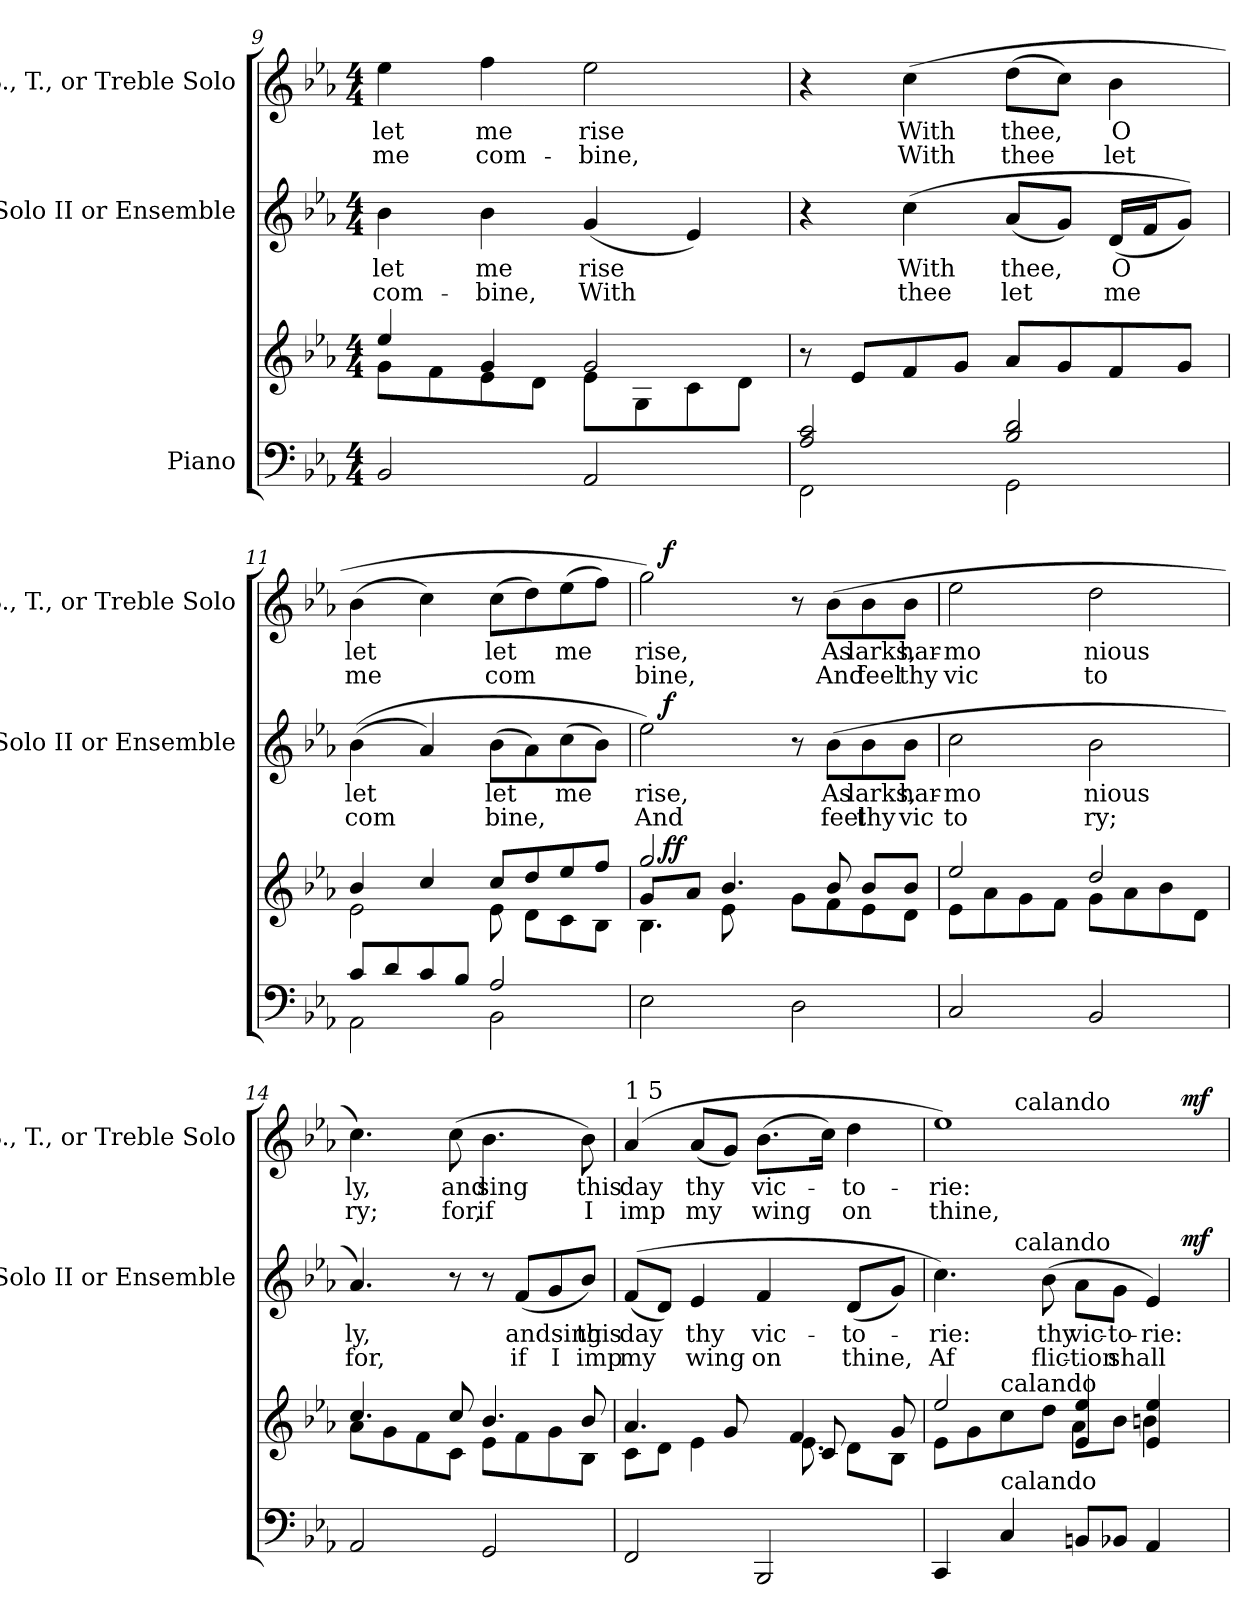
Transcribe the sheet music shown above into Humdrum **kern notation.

**kern	**kern	**dynam	**kern	**text	**text	**dynam	**kern	**text	**text	**dynam
*part3	*part3	*part3	*part2	*part2	*part2	*part2	*part1	*part1	*part1	*part1
*staff4	*staff3	*staff3/4	*staff2	*staff2	*staff2	*staff2	*staff1	*staff1	*staff1	*staff1
*I"Piano	*	*	*I"Solo II or Ensemble	*	*	*	*I"S., T., or Treble Solo	*	*	*
*	*	*	*I'Solo II or Ensemble	*	*	*	*I'S., T., or Treble Solo	*	*	*
*clefF4	*clefG2	*	*clefG2	*	*	*	*clefG2	*	*	*
*k[b-e-a-]	*k[b-e-a-]	*	*k[b-e-a-]	*	*	*	*k[b-e-a-]	*	*	*
*E-:	*E-:	*	*E-:	*	*	*	*E-:	*	*	*
*M4/4	*M4/4	*	*M4/4	*	*	*	*M4/4	*	*	*
=9	=9	=9	=9	=9	=9	=9	=9	=9	=9	=9
*	*^	*	*	*	*	*	*	*	*	*
!	!	!	!	!	!LO:LY:b	!LO:LY:b	!	!	!LO:LY:b	!LO:LY:b	!
2BB-/	8g\L	4ee-/	.	4b-\	let	com-	.	4ee-\	let	me	.
.	8f\	.	.	.	.	.	.	.	.	.	.
!	!	!	!	!	!LO:LY:b	!LO:LY:b	!	!	!LO:LY:b	!LO:LY:b	!
.	8e-\	4g/	.	4b-\	me	-bine,	.	4ff\	me	com-	.
.	8d\J	.	.	.	.	.	.	.	.	.	.
!	!	!	!	!	!LO:LY:b	!LO:LY:b	!	!	!LO:LY:b	!LO:LY:b	!
2AA-/	8e-\L	2g/	.	(<4g/	rise	With	.	2ee-\	rise	-bine,	.
.	8G\	.	.	.	.	.	.	.	.	.	.
.	8c\	.	.	4e-/)	.	.	.	.	.	.	.
.	8d\J	.	.	.	.	.	.	.	.	.	.
*	*v	*v	*	*	*	*	*	*	*	*	*
=10	=10	=10	=10	=10	=10	=10	=10	=10	=10	=10
*^	*	*	*	*	*	*	*	*	*	*
2A-/ 2c/	2FF\	8r	.	4r	.	.	.	4r	.	.	.
.	.	8e-/L	.	.	.	.	.	.	.	.	.
!	!	!	!	!	!LO:LY:b	!LO:LY:b	!	!	!LO:LY:b	!LO:LY:b	!
.	.	8f/	.	(>4cc\	With	thee	.	(>4cc\	With	With	.
.	.	8g/J	.	.	.	.	.	.	.	.	.
!	!	!	!	!	!LO:LY:b	!LO:LY:b	!	!	!LO:LY:b	!LO:LY:b	!
2B-/ 2d/	2GG\	8a-/L	.	(<8a-/L	thee,	let	.	(<8dd\L	thee,	thee	.
.	.	8g/	.	8g/J)	.	.	.	8cc\J)	.	.	.
!	!	!	!	!	!LO:LY:b	!LO:LY:b	!	!	!LO:LY:b	!LO:LY:b	!
.	.	8f/	.	(<16d/LL	O	me	.	4b-\	O	let	.
.	.	.	.	16f/J	.	.	.	.	.	.	.
.	.	8g/J	.	8g/J))	.	.	.	.	.	.	.
!!LO:PB:g=z
=11	=11	=11	=11	=11	=11	=11	=11	=11	=11	=11	=11
*	*	*^	*	*	*	*	*	*	*	*	*
*	*	*	*^	*	*	*	*	*	*	*	*	*
!	!	!	!	!	!	!	!LO:LY:b	!LO:LY:b	!	!	!LO:LY:b	!LO:LY:b	!
2AA-\	8c/L	2ryy	2e-\	4b-/	.	(<(>4b-\	let	com	.	(>4b-\	let	me	.
.	8d/	.	.	.	.	.	.	.	.	.	.	.	.
.	8c/	.	.	4cc/	.	4a-/)	.	.	.	4cc\)	.	.	.
.	8B-/J	.	.	.	.	.	.	.	.	.	.	.	.
!	!	!	!	!	!	!	!LO:LY:b	!LO:LY:b	!	!	!LO:LY:b	!LO:LY:b	!
2A-/	2BB-\	8e-\	2ryy	8cc/L	.	(>8b-\L	let	bine,	.	(>8cc\L	let	com	.
.	.	8d\L	.	8dd/	.	8a-\)	.	.	.	8dd\)	.	.	.
!	!	!	!	!	!	!	!LO:LY:b	!	!	!	!LO:LY:b	!	!
.	.	8c\	.	8ee-/	.	(>8cc\	me	.	.	(>8ee-\	me	.	.
.	.	8B-\J	.	8ff/J	.	8b-\J)	.	.	.	8ff\J)	.	.	.
*v	*v	*	*	*	*	*	*	*	*	*	*	*	*
=12	=12	=12	=12	=12	=12	=12	=12	=12	=12	=12	=12	=12
*	*	*	*^	*	*	*	*	*	*	*	*	*
!	!	!	!	!	!	!	!LO:LY:b	!LO:LY:b	!	!	!LO:LY:b	!LO:LY:b	!
*	*	*	*	*	*	*^	*	*	*	*^	*	*	*
2E-\	16ryy	2gg/	8g/L	4.B-\	.	2ee-\)	16ryy	rise,	And	.	2gg\)	16ryy	rise,	bine,	.
!	!	!	!	!	!LO:DY:b	!	!	!	!	!	!	!	!	!	!
!	!	!	!	!	!LO:DY:n=1:a	!	!	!	!	!LO:DY:a	!	!	!	!	!LO:DY:a
.	8.ryy	.	.	.	f f	.	2...ryy	.	.	f	.	2...ryy	.	.	f
.	.	.	8a-/J	.	.	.	.	.	.	.	.	.	.	.	.
.	8e-\	.	4.b-/	.	.	.	.	.	.	.	.	.	.	.	.
.	8ryy	.	.	2ryy	.	.	.	.	.	.	.	.	.	.	.
2D\	8g\L	2ryy	.	.	.	8r	.	.	.	.	8r	.	.	.	.
!	!	!	!	!	!	!	!	!LO:LY:b	!LO:LY:b	!	!	!	!LO:LY:b	!LO:LY:b	!
.	8f\	.	8b-/	.	.	(>8b-\L	.	As	feel	.	(>8b-\L	.	As	And	.
!	!	!	!	!	!	!	!	!LO:LY:b	!LO:LY:b	!	!	!	!LO:LY:b	!LO:LY:b	!
.	8e-\	.	8b-/L	.	.	8b-\	.	larks,	thy	.	8b-\	.	larks,	feel	.
!	!	!	!	!	!	!	!	!LO:LY:b	!LO:LY:b	!	!	!	!LO:LY:b	!LO:LY:b	!
.	8d\J	.	8b-/J	8ryy	.	8b-\J	.	har-	vic	.	8b-\J	.	har-	thy	.
=13	=13	=13	=13	=13	=13	=13	=13	=13	=13	=13	=13	=13	=13	=13	=13
!	!	!	!	!	!	!	!	!LO:LY:b	!LO:LY:b	!	!	!	!LO:LY:b	!LO:LY:b	!
*	*	*v	*v	*v	*	*	*	*	*	*	*v	*v	*	*	*
*	*	*	*	*v	*v	*	*	*	*	*	*	*
2C/	2ee-/	8e-\L	.	2cc\	-mo	to	.	2ee-\	-mo	vic	.
.	.	8a-\	.	.	.	.	.	.	.	.	.
.	.	8g\	.	.	.	.	.	.	.	.	.
.	.	8f\J	.	.	.	.	.	.	.	.	.
!	!	!	!	!	!LO:LY:b	!LO:LY:b	!	!	!LO:LY:b	!LO:LY:b	!
2BB-/	2dd/	8g\L	.	2b-\	nious	ry;	.	2dd\	nious	to	.
.	.	8a-\	.	.	.	.	.	.	.	.	.
.	.	8b-\	.	.	.	.	.	.	.	.	.
.	.	8d\J	.	.	.	.	.	.	.	.	.
=14	=14	=14	=14	=14	=14	=14	=14	=14	=14	=14	=14
!	!	!	!	!	!LO:LY:b	!LO:LY:b	!	!	!LO:LY:b	!LO:LY:b	!
2AA-/	8a-\L	4.cc/	.	4.a-/)	ly,	for,	.	4.cc\)	ly,	ry;	.
.	8g\	.	.	.	.	.	.	.	.	.	.
.	8f\	.	.	.	.	.	.	.	.	.	.
!	!	!	!	!	!	!	!	!	!LO:LY:b	!LO:LY:b	!
.	8c\J	8cc/	.	8r	.	.	.	(>8cc\	and	for,	.
!	!	!	!	!	!	!	!	!	!LO:LY:b	!LO:LY:b	!
2GG/	8e-\L	4.b-/	.	8r	.	.	.	4.b-\	sing	if	.
!	!	!	!	!	!LO:LY:b	!LO:LY:b	!	!	!	!	!
.	8f\	.	.	(>8f/L	andsing	if	.	.	.	.	.
!	!	!	!	!	!	!LO:LY:b	!	!	!	!	!
.	8g\	.	.	8g/	.	I	.	.	.	.	.
!	!	!	!	!	!LO:LY:b	!LO:LY:b	!	!	!LO:LY:b	!LO:LY:b	!
.	8B-\J	8b-/	.	8b-/J)	this	imp	.	8b-\)	this	I	.
!!LO:LB:g=z
=15	=15	=15	=15	=15	=15	=15	=15	=15	=15	=15	=15
*	*^	*^	*	*	*	*	*	*	*	*	*
!	!	!	!	!	!	!	!	!	!	!LO:TX:a:t=1 5	!	!	!
!	!	!	!	!	!	!	!LO:LY:b	!LO:LY:b	!	!	!LO:LY:b	!LO:LY:b	!
2FF/	4.a-/	8c\L	2ryy	2ryy	.	(<(>8f/L	day	my	.	(4a-/	day	imp	.
.	.	8d\J	.	.	.	8d/J)	.	.	.	.	.	.	.
!	!	!	!	!	!	!	!LO:LY:b	!LO:LY:b	!	!	!LO:LY:b	!LO:LY:b	!
.	.	4e-\	.	.	.	4e-/	thy	wing	.	(<8a-/L	thy	my	.
.	8g/	.	.	.	.	.	.	.	.	8g/J)	.	.	.
!	!	!	!	!	!	!	!LO:LY:b	!LO:LY:b	!	!	!LO:LY:b	!LO:LY:b	!
2BBB-/	8ryy	4ryy	8ryy	8.ryy	.	4f/	vic-	on	.	(>8.b-\L	vic-	wing	.
.	4f/	.	8.e-\	.	.	.	.	.	.	.	.	.	.
.	.	.	.	8c/	.	.	.	.	.	16cc\Jk)	.	.	.
!	!	!	!	!	!	!	!LO:LY:b	!LO:LY:b	!	!	!LO:LY:b	!LO:LY:b	!
.	.	8d\L	.	.	.	(<8d/L	-to-	thine,	.	4dd\	-to-	on	.
.	.	.	8.ryy	8.ryy	.	.	.	.	.	.	.	.	.
.	8g/	8B-\J	.	.	.	8g/J)	.	.	.	.	.	.	.
*	*	*v	*v	*v	*	*	*	*	*	*	*	*	*
=16	=16	=16	=16	=16	=16	=16	=16	=16	=16	=16	=16
!	!	!	!	!	!LO:LY:b	!LO:LY:b	!	!	!LO:LY:b	!LO:LY:b	!
*^	*	*^	*	*^	*	*	*	*^	*	*	*
*	*	*	*	*	*	*	*^	*	*	*	*	*^	*	*	*
4CC/	2ryy	2ee-/	8e-\L	2ryy	.	4.cc\)	2ryy	4ryy	-rie:	Af	.	1ee-)	2ryy	4ryy	-rie:	thine,	.
.	.	.	8g\	.	.	.	.	.	.	.	.	.	.	.	.	.	.
!	!	!	!LO:TX:a:t=calando	!	!	!	!	!	!	!	!	!	!	!	!	!	!
!LO:TX:a:t=calando	!	!	!	!	!	!	!	!	!	!	!	!	!	!	!	!	!
4C/	.	.	8cc\	.	.	.	.	32ryy	.	.	.	.	.	32ryy	.	.	.
!	!	!	!	!	!	!	!	!	!	!	!	!	!	!LO:TX:a:t=calando	!	!	!
!	!	!	!	!	!	!	!	!LO:TX:a:t=calando	!	!	!	!	!	!	!	!	!
.	.	.	.	.	.	.	.	2ryy	.	.	.	.	.	2ryy	.	.	.
!	!	!	!	!	!	!	!	!	!LO:LY:b	!LO:LY:b	!	!	!	!	!	!	!
.	.	.	8dd\J	.	.	(>8b-\	.	.	thy	flic-	.	.	.	.	.	.	.
!	!	!	!	!	!	!	!	!	!LO:LY:b	!LO:LY:b	!	!	!	!	!	!	!
8BBn/L	4ryy	4e-/ 4ee-/	8a-\L	4ryy	.	8a-\L	4ryy	.	vic-	-tion	.	.	4ryy	.	.	.	.
!	!	!	!	!	!	!	!	!	!LO:LY:b	!LO:LY:b	!	!	!	!	!	!	!
8BB-X/J	.	.	8b-\J	.	.	8g\J	.	.	-to-	shall	.	.	.	.	.	.	.
!	!	!	!	!	!	!	!	!	!LO:LY:b	!	!	!	!	!	!	!	!
4AA-/	16.ryy	4e-/ 4ee-/	4bn\	16.ryy	.	4e-/)	16.ryy	.	-rie:	.	.	.	16.ryy	.	.	.	.
.	.	.	.	.	.	.	.	8..ryy	.	.	.	.	.	8..ryy	.	.	.
!	!	!	!	!	!LO:DY:a=2	!	!	!	!	!	!	!	!	!	!	!	!
!	!	!	!	!	!LO:DY:n=1:a	!	!	!	!	!	!LO:DY:a	!	!	!	!	!	!LO:DY:a
.	8ryy	.	.	8ryy	mf mf	.	8ryy	.	.	.	mf	.	8ryy	.	.	.	mf
.	32ryy	.	.	32ryy	.	.	32ryy	.	.	.	.	.	32ryy	.	.	.	.
*v	*v	*	*	*	*	*v	*v	*v	*	*	*	*v	*v	*v	*	*	*
*	*v	*v	*v	*	*	*	*	*	*	*	*	*
=	=	=	=	=	=	=	=	=	=	=
*-	*-	*-	*-	*-	*-	*-	*-	*-	*-	*-
